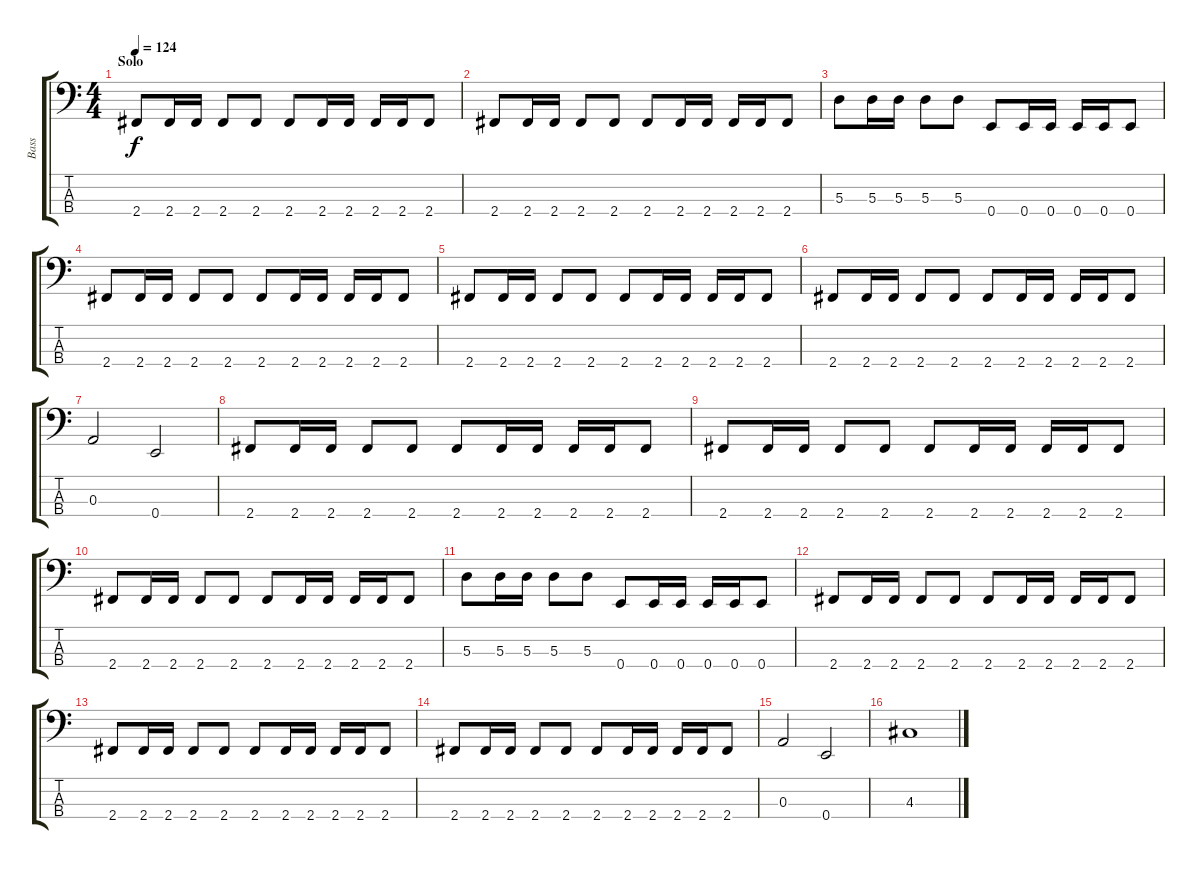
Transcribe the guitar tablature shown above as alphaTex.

\track ("Bass" "Bass") {instrument electricbasspick}
\staff {score tabs}
\tuning (G2 D2 A1 E1) {hide}
\ts (4 4)
\section ("" "Solo")
\tempo 124
\clef f4
\ks c
2.4.8{dy f} 2.4.16 2.4.16 2.4.8 2.4.8 2.4.8 2.4.16 2.4.16 2.4.16 2.4.16 2.4.8 |
2.4.8 2.4.16 2.4.16 2.4.8 2.4.8 2.4.8 2.4.16 2.4.16 2.4.16 2.4.16 2.4.8 |
5.3.8 5.3.16 5.3.16 5.3.8 5.3.8 0.4.8 0.4.16 0.4.16 0.4.16 0.4.16 0.4.8 |
2.4.8 2.4.16 2.4.16 2.4.8 2.4.8 2.4.8 2.4.16 2.4.16 2.4.16 2.4.16 2.4.8 |
2.4.8 2.4.16 2.4.16 2.4.8 2.4.8 2.4.8 2.4.16 2.4.16 2.4.16 2.4.16 2.4.8 |
2.4.8 2.4.16 2.4.16 2.4.8 2.4.8 2.4.8 2.4.16 2.4.16 2.4.16 2.4.16 2.4.8 |
0.3.2 0.4.2 |
2.4.8 2.4.16 2.4.16 2.4.8 2.4.8 2.4.8 2.4.16 2.4.16 2.4.16 2.4.16 2.4.8 |
2.4.8 2.4.16 2.4.16 2.4.8 2.4.8 2.4.8 2.4.16 2.4.16 2.4.16 2.4.16 2.4.8 |
2.4.8 2.4.16 2.4.16 2.4.8 2.4.8 2.4.8 2.4.16 2.4.16 2.4.16 2.4.16 2.4.8 |
5.3.8 5.3.16 5.3.16 5.3.8 5.3.8 0.4.8 0.4.16 0.4.16 0.4.16 0.4.16 0.4.8 |
2.4.8 2.4.16 2.4.16 2.4.8 2.4.8 2.4.8 2.4.16 2.4.16 2.4.16 2.4.16 2.4.8 |
2.4.8 2.4.16 2.4.16 2.4.8 2.4.8 2.4.8 2.4.16 2.4.16 2.4.16 2.4.16 2.4.8 |
2.4.8 2.4.16 2.4.16 2.4.8 2.4.8 2.4.8 2.4.16 2.4.16 2.4.16 2.4.16 2.4.8 |
0.3.2 0.4.2 |
4.3.1
